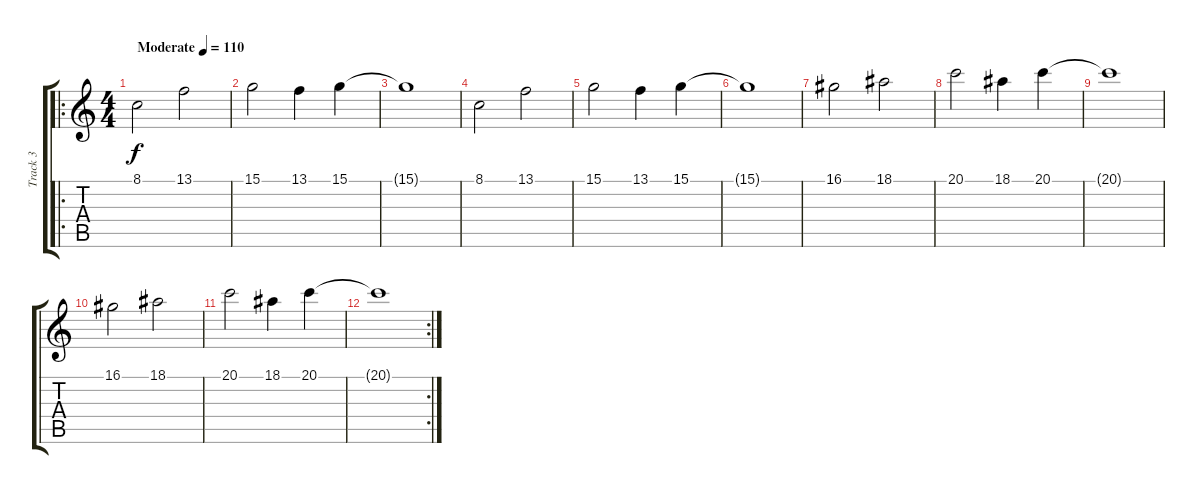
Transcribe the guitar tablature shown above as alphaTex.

\track ("Track 3" "Track 3") {instrument stringensemble1}
\staff {score tabs}
\tuning (E4 B3 G3 D3 A2 E2) {hide}
\ro
\ts (4 4)
\tempo (110 "Moderate")
\clef g2
\ks c
8.1.2{dy f instrument stringensemble1} 13.1.2 |
15.1.2 13.1.4 15.1.4 |
15.1{t}.1 |
8.1.2 13.1.2 |
15.1.2 13.1.4 15.1.4 |
15.1{t}.1 |
16.1.2 18.1.2 |
20.1.2 18.1.4 20.1.4 |
20.1{t}.1 |
16.1.2 18.1.2 |
20.1.2 18.1.4 20.1.4 |
\rc 2
20.1{t}.1
